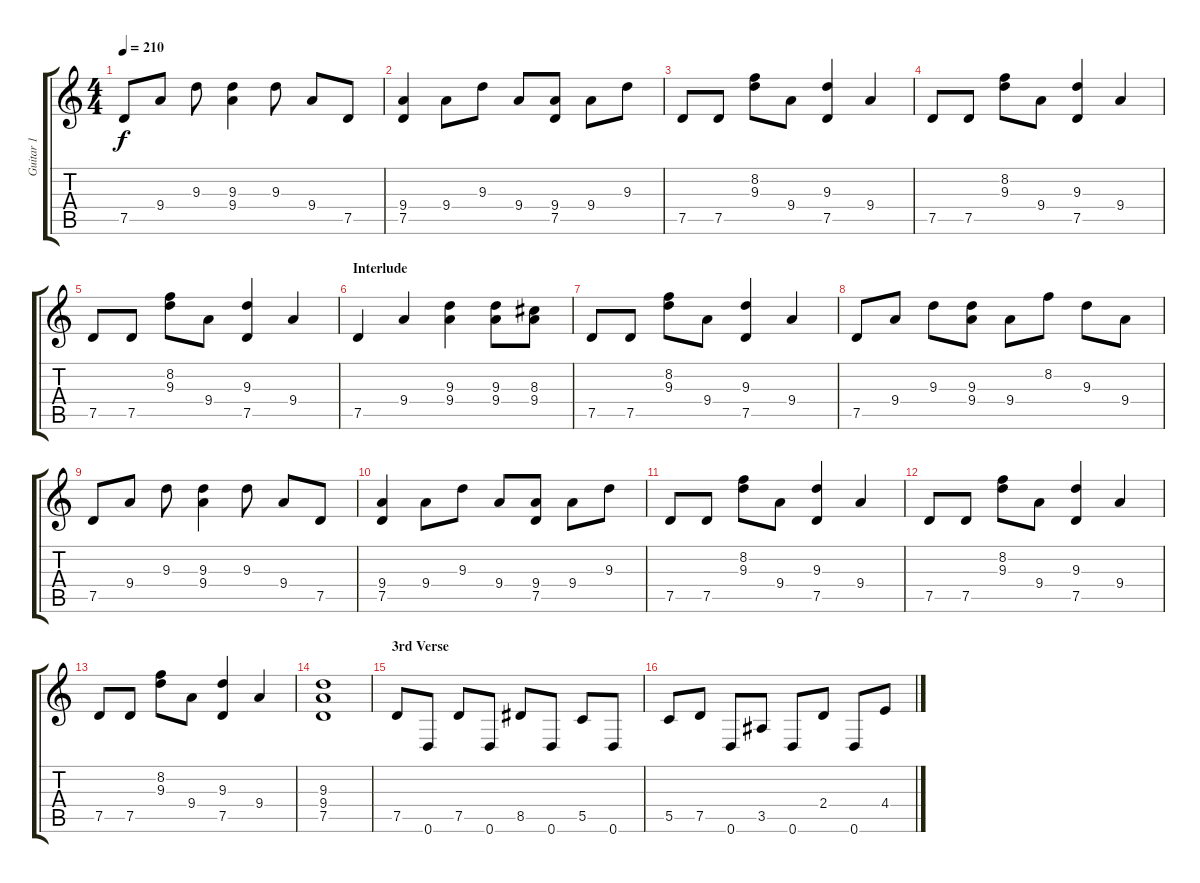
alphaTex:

\track ("Guitar 1" "Guitar 1") {instrument distortionguitar}
\staff {score tabs}
\tuning (D4 A3 F3 C3 G2 D2) {hide}
\ts (4 4)
\tempo 210
\clef g2
\ks c
7.5.8{dy f} 9.4.8 9.3.8 (9.3 9.4).4 9.3.8 9.4.8 7.5.8 |
(9.4 7.5).4 9.4.8 9.3.8 9.4.8 (9.4 7.5).8 9.4.8 9.3.8 |
7.5.8 7.5.8 (8.2 9.3).8 9.4.8 (9.3 7.5).4 9.4.4 |
7.5.8 7.5.8 (8.2 9.3).8 9.4.8 (9.3 7.5).4 9.4.4 |
7.5.8 7.5.8 (8.2 9.3).8 9.4.8 (9.3 7.5).4 9.4.4 |
\section ("" "Interlude")
7.5.4{volume 13} 9.4.4 (9.3 9.4).4 (9.3 9.4).8 (8.3 9.4).8 |
7.5.8 7.5.8 (8.2 9.3).8 9.4.8 (9.3 7.5).4 9.4.4 |
7.5.8 9.4.8 9.3.8 (9.3 9.4).8 9.4.8 8.2.8 9.3.8 9.4.8 |
7.5.8 9.4.8 9.3.8 (9.3 9.4).4 9.3.8 9.4.8 7.5.8 |
(9.4 7.5).4 9.4.8 9.3.8 9.4.8 (9.4 7.5).8 9.4.8 9.3.8 |
7.5.8 7.5.8 (8.2 9.3).8 9.4.8 (9.3 7.5).4 9.4.4 |
7.5.8 7.5.8 (8.2 9.3).8 9.4.8 (9.3 7.5).4 9.4.4 |
7.5.8 7.5.8 (8.2 9.3).8 9.4.8 (9.3 7.5).4 9.4.4 |
(9.3 9.4 7.5).1 |
\section ("" "3rd Verse")
7.5.8 0.6.8 7.5.8 0.6.8 8.5.8 0.6.8 5.5.8 0.6.8 |
5.5.8 7.5.8 0.6.8 3.5.8 0.6.8 2.4.8 0.6.8 4.4.8
